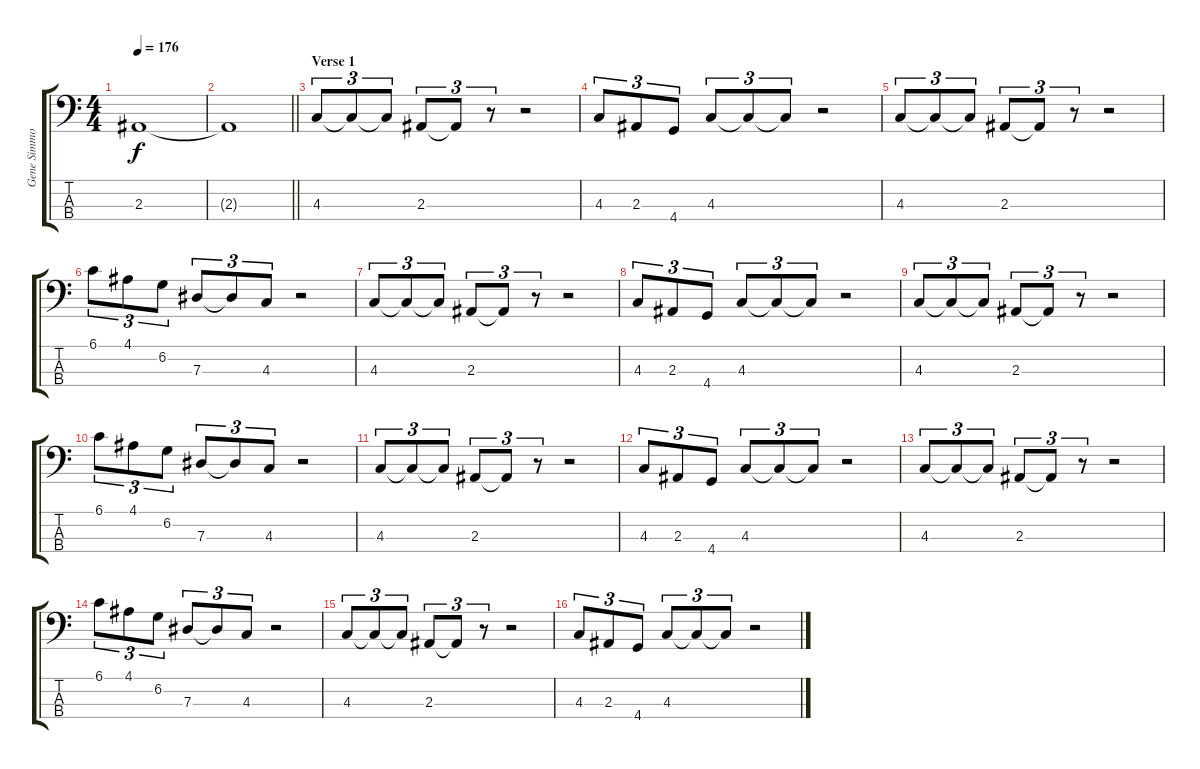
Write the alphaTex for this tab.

\track ("Gene Simmons" "Gene Simmo") {instrument electricbasspick}
\staff {score tabs}
\tuning (Gb2 Db2 Ab1 Eb1) {hide}
\ts (4 4)
\tempo 176
\clef f4
\ks c
2.3{t}.1{dy f} |
\barLineRight lightlight
2.3{t}.1 |
\section ("" "Verse 1")
4.3.8{tu (3 2)} 4.3{t}.8{tu (3 2)} 4.3{t}.8{tu (3 2)} 2.3.8{tu (3 2)} 2.3{t}.8{tu (3 2)} r.8{tu (3 2)} r.2 |
4.3.8{tu (3 2)} 2.3.8{tu (3 2)} 4.4.8{tu (3 2)} 4.3.8{tu (3 2)} 4.3{t}.8{tu (3 2)} 4.3{t}.8{tu (3 2)} r.2 |
4.3.8{tu (3 2)} 4.3{t}.8{tu (3 2)} 4.3{t}.8{tu (3 2)} 2.3.8{tu (3 2)} 2.3{t}.8{tu (3 2)} r.8{tu (3 2)} r.2 |
6.1.8{tu (3 2)} 4.1.8{tu (3 2)} 6.2.8{tu (3 2)} 7.3.8{tu (3 2)} 7.3{t}.8{tu (3 2)} 4.3.8{tu (3 2)} r.2 |
4.3.8{tu (3 2)} 4.3{t}.8{tu (3 2)} 4.3{t}.8{tu (3 2)} 2.3.8{tu (3 2)} 2.3{t}.8{tu (3 2)} r.8{tu (3 2)} r.2 |
4.3.8{tu (3 2)} 2.3.8{tu (3 2)} 4.4.8{tu (3 2)} 4.3.8{tu (3 2)} 4.3{t}.8{tu (3 2)} 4.3{t}.8{tu (3 2)} r.2 |
4.3.8{tu (3 2)} 4.3{t}.8{tu (3 2)} 4.3{t}.8{tu (3 2)} 2.3.8{tu (3 2)} 2.3{t}.8{tu (3 2)} r.8{tu (3 2)} r.2 |
6.1.8{tu (3 2)} 4.1.8{tu (3 2)} 6.2.8{tu (3 2)} 7.3.8{tu (3 2)} 7.3{t}.8{tu (3 2)} 4.3.8{tu (3 2)} r.2 |
4.3.8{tu (3 2)} 4.3{t}.8{tu (3 2)} 4.3{t}.8{tu (3 2)} 2.3.8{tu (3 2)} 2.3{t}.8{tu (3 2)} r.8{tu (3 2)} r.2 |
4.3.8{tu (3 2)} 2.3.8{tu (3 2)} 4.4.8{tu (3 2)} 4.3.8{tu (3 2)} 4.3{t}.8{tu (3 2)} 4.3{t}.8{tu (3 2)} r.2 |
4.3.8{tu (3 2)} 4.3{t}.8{tu (3 2)} 4.3{t}.8{tu (3 2)} 2.3.8{tu (3 2)} 2.3{t}.8{tu (3 2)} r.8{tu (3 2)} r.2 |
6.1.8{tu (3 2)} 4.1.8{tu (3 2)} 6.2.8{tu (3 2)} 7.3.8{tu (3 2)} 7.3{t}.8{tu (3 2)} 4.3.8{tu (3 2)} r.2 |
4.3.8{tu (3 2)} 4.3{t}.8{tu (3 2)} 4.3{t}.8{tu (3 2)} 2.3.8{tu (3 2)} 2.3{t}.8{tu (3 2)} r.8{tu (3 2)} r.2 |
4.3.8{tu (3 2)} 2.3.8{tu (3 2)} 4.4.8{tu (3 2)} 4.3.8{tu (3 2)} 4.3{t}.8{tu (3 2)} 4.3{t}.8{tu (3 2)} r.2
